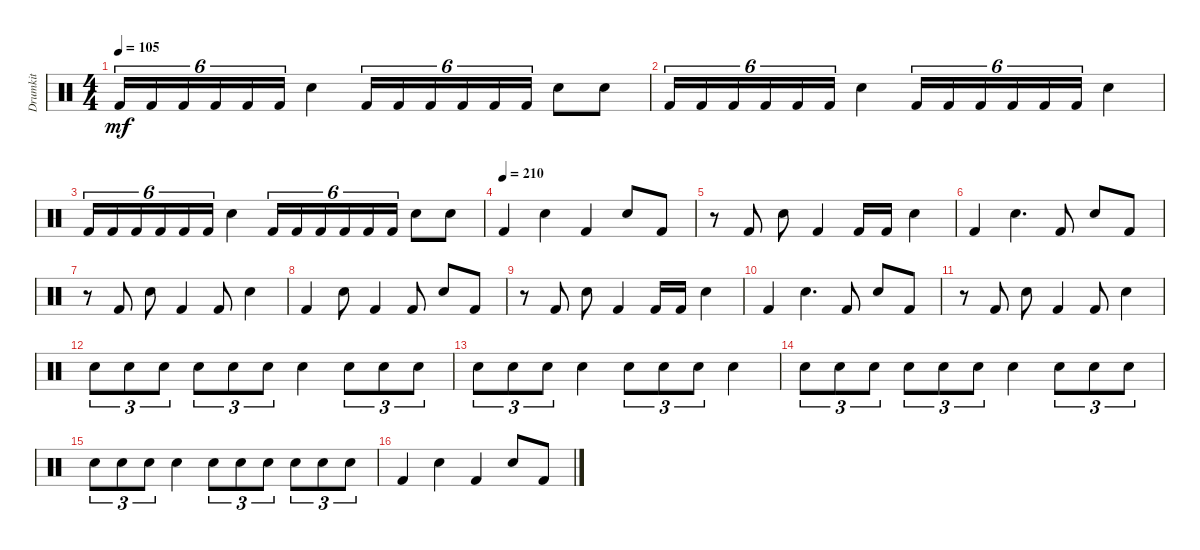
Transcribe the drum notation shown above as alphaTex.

\track ("Drumkit" "Drumkit") {instrument percussion}
\staff {score}
\articulation defaults
\ts (4 4)
\tempo 105
\clef neutral
\ks c "Kick (hit) 2".16{tu (6 4) dy mf} "Kick (hit) 2".16{tu (6 4)} "Kick (hit) 2".16{tu (6 4)} "Kick (hit) 2".16{tu (6 4)} "Kick (hit) 2".16{tu (6 4)} "Kick (hit) 2".16{tu (6 4)} "Snare (hit) 2".4 "Kick (hit) 2".16{tu (6 4)} "Kick (hit) 2".16{tu (6 4)} "Kick (hit) 2".16{tu (6 4)} "Kick (hit) 2".16{tu (6 4)} "Kick (hit) 2".16{tu (6 4)} "Kick (hit) 2".16{tu (6 4)} "Snare (hit) 2".8 "Snare (hit) 2".8
|
"Kick (hit) 2".16{tu (6 4)} "Kick (hit) 2".16{tu (6 4)} "Kick (hit) 2".16{tu (6 4)} "Kick (hit) 2".16{tu (6 4)} "Kick (hit) 2".16{tu (6 4)} "Kick (hit) 2".16{tu (6 4)} "Snare (hit) 2".4 "Kick (hit) 2".16{tu (6 4)} "Kick (hit) 2".16{tu (6 4)} "Kick (hit) 2".16{tu (6 4)} "Kick (hit) 2".16{tu (6 4)} "Kick (hit) 2".16{tu (6 4)} "Kick (hit) 2".16{tu (6 4)} "Snare (hit) 2".4 |
"Kick (hit) 2".16{tu (6 4)} "Kick (hit) 2".16{tu (6 4)} "Kick (hit) 2".16{tu (6 4)} "Kick (hit) 2".16{tu (6 4)} "Kick (hit) 2".16{tu (6 4)} "Kick (hit) 2".16{tu (6 4)} "Snare (hit) 2".4 "Kick (hit) 2".16{tu (6 4)} "Kick (hit) 2".16{tu (6 4)} "Kick (hit) 2".16{tu (6 4)} "Kick (hit) 2".16{tu (6 4)} "Kick (hit) 2".16{tu (6 4)} "Kick (hit) 2".16{tu (6 4)} "Snare (hit) 2".8 "Snare (hit) 2".8 |
\tempo (210)
"Kick (hit) 2".4 "Snare (hit) 2".4 "Kick (hit) 2".4 "Snare (hit) 2".8 "Kick (hit) 2".8 |
r.8 "Kick (hit) 2".8 "Snare (hit) 2".8 "Kick (hit) 2".4 "Kick (hit) 2".16 "Kick (hit) 2".16 "Snare (hit) 2".4 |
"Kick (hit) 2".4 "Snare (hit) 2".4{d} "Kick (hit) 2".8 "Snare (hit) 2".8 "Kick (hit) 2".8 |
r.8 "Kick (hit) 2".8 "Snare (hit) 2".8 "Kick (hit) 2".4 "Kick (hit) 2".8 "Snare (hit) 2".4 |
"Kick (hit) 2".4 "Snare (hit) 2".8 "Kick (hit) 2".4 "Kick (hit) 2".8 "Snare (hit) 2".8 "Kick (hit) 2".8 |
r.8 "Kick (hit) 2".8 "Snare (hit) 2".8 "Kick (hit) 2".4 "Kick (hit) 2".16 "Kick (hit) 2".16 "Snare (hit) 2".4 |
"Kick (hit) 2".4 "Snare (hit) 2".4{d} "Kick (hit) 2".8 "Snare (hit) 2".8 "Kick (hit) 2".8 |
r.8 "Kick (hit) 2".8 "Snare (hit) 2".8 "Kick (hit) 2".4 "Kick (hit) 2".8 "Snare (hit) 2".4 |
"Snare (hit) 2".8{tu (3 2)} "Snare (hit) 2".8{tu (3 2)} "Snare (hit) 2".8{tu (3 2)} "Snare (hit) 2".8{tu (3 2)} "Snare (hit) 2".8{tu (3 2)} "Snare (hit) 2".8{tu (3 2)} "Snare (hit) 2".4 "Snare (hit) 2".8{tu (3 2)} "Snare (hit) 2".8{tu (3 2)} "Snare (hit) 2".8{tu (3 2)} |
"Snare (hit) 2".8{tu (3 2)} "Snare (hit) 2".8{tu (3 2)} "Snare (hit) 2".8{tu (3 2)} "Snare (hit) 2".4 "Snare (hit) 2".8{tu (3 2)} "Snare (hit) 2".8{tu (3 2)} "Snare (hit) 2".8{tu (3 2)} "Snare (hit) 2".4 |
"Snare (hit) 2".8{tu (3 2)} "Snare (hit) 2".8{tu (3 2)} "Snare (hit) 2".8{tu (3 2)} "Snare (hit) 2".8{tu (3 2)} "Snare (hit) 2".8{tu (3 2)} "Snare (hit) 2".8{tu (3 2)} "Snare (hit) 2".4 "Snare (hit) 2".8{tu (3 2)} "Snare (hit) 2".8{tu (3 2)} "Snare (hit) 2".8{tu (3 2)} |
"Snare (hit) 2".8{tu (3 2)} "Snare (hit) 2".8{tu (3 2)} "Snare (hit) 2".8{tu (3 2)} "Snare (hit) 2".4 "Snare (hit) 2".8{tu (3 2)} "Snare (hit) 2".8{tu (3 2)} "Snare (hit) 2".8{tu (3 2)} "Snare (hit) 2".8{tu (3 2)} "Snare (hit) 2".8{tu (3 2)} "Snare (hit) 2".8{tu (3 2)} |
"Kick (hit) 2".4 "Snare (hit) 2".4 "Kick (hit) 2".4 "Snare (hit) 2".8 "Kick (hit) 2".8
